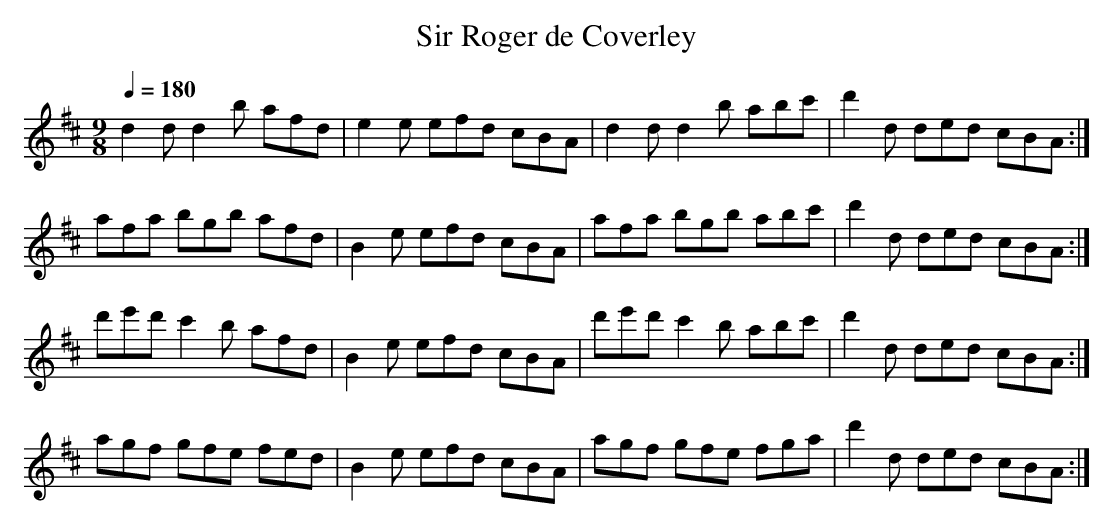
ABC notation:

X:1
T:Sir Roger de Coverley
M:9/8
Q:1/4=180
K:Dmaj
d2d d2b afd | e2e efd cBA | d2d d2b abc' | d'2d ded cBA :|
afa bgb afd | B2e efd cBA | afa bgb abc' |\
d'2d ded cBA :|
d'e'd' c'2b afd | B2e efd cBA | d'e'd' c'2b abc' |\
d'2d ded cBA :|
agf gfe fed | B2e efd cBA | agf gfe fga |\
d'2d ded cBA :|
